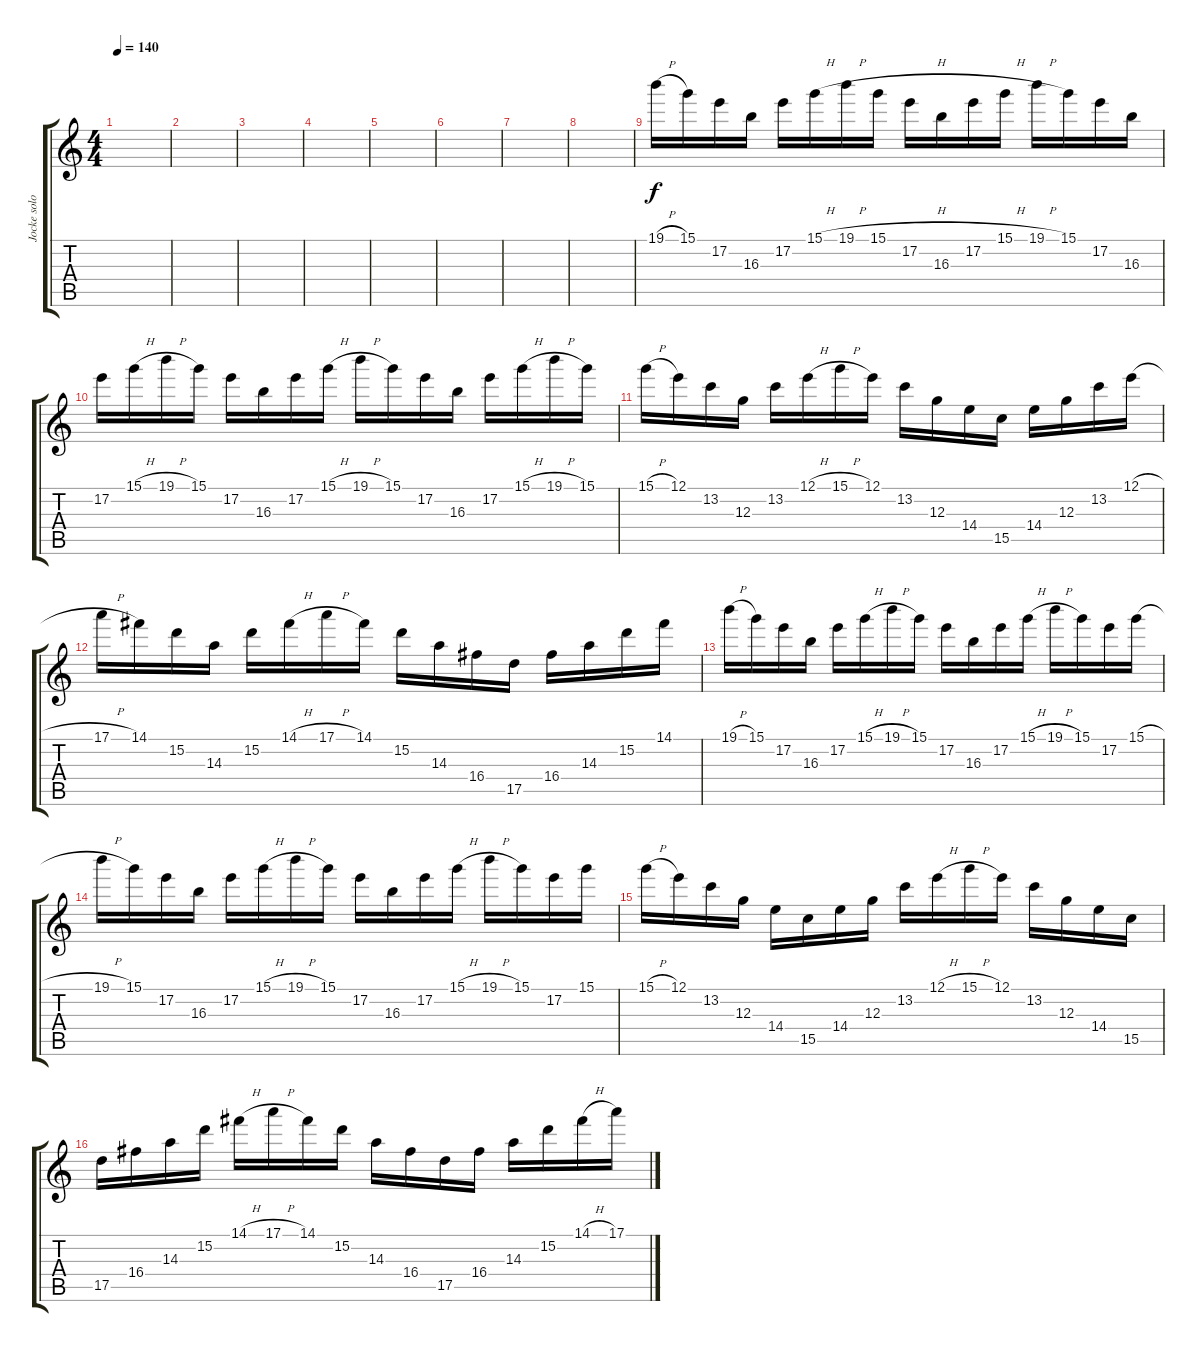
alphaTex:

\track ("Jocke solo" "Jocke solo") {instrument distortionguitar}
\staff {score tabs}
\tuning (E4 B3 G3 D3 A2 E2) {hide}
\ts (4 4)
\tempo 140
\clef g2
\ks c
|
|
|
|
|
|
|
|
19.1{h}.16 15.1.16 17.2.16 16.3.16 17.2.16 15.1{h}.16 19.1{h}.16 15.1{h}.16 17.2.16 16.3.16 17.2.16 15.1{h}.16 19.1{h}.16 15.1.16 17.2.16 16.3.16 |
17.2.16 15.1{h}.16 19.1{h}.16 15.1.16 17.2.16 16.3.16 17.2.16 15.1{h}.16 19.1{h}.16 15.1.16 17.2.16 16.3.16 17.2.16 15.1{h}.16 19.1{h}.16 15.1.16 |
15.1{h}.16 12.1.16 13.2.16 12.3.16 13.2.16 12.1{h}.16 15.1{h}.16 12.1.16 13.2.16 12.3.16 14.4.16 15.5.16 14.4.16 12.3.16 13.2.16 12.1{h}.16 |
17.1{h}.16 14.1.16 15.2.16 14.3.16 15.2.16 14.1{h}.16 17.1{h}.16 14.1.16 15.2.16 14.3.16 16.4.16 17.5.16 16.4.16 14.3.16 15.2.16 14.1.16 |
19.1{h}.16 15.1.16 17.2.16 16.3.16 17.2.16 15.1{h}.16 19.1{h}.16 15.1.16 17.2.16 16.3.16 17.2.16 15.1{h}.16 19.1{h}.16 15.1.16 17.2.16 15.1{h}.16 |
19.1{h}.16 15.1.16 17.2.16 16.3.16 17.2.16 15.1{h}.16 19.1{h}.16 15.1.16 17.2.16 16.3.16 17.2.16 15.1{h}.16 19.1{h}.16 15.1.16 17.2.16 15.1.16 |
15.1{h}.16 12.1.16 13.2.16 12.3.16 14.4.16 15.5.16 14.4.16 12.3.16 13.2.16 12.1{h}.16 15.1{h}.16 12.1.16 13.2.16 12.3.16 14.4.16 15.5.16 |
17.5.16 16.4.16 14.3.16 15.2.16 14.1{h}.16 17.1{h}.16 14.1.16 15.2.16 14.3.16 16.4.16 17.5.16 16.4.16 14.3.16 15.2.16 14.1{h}.16 17.1.16
